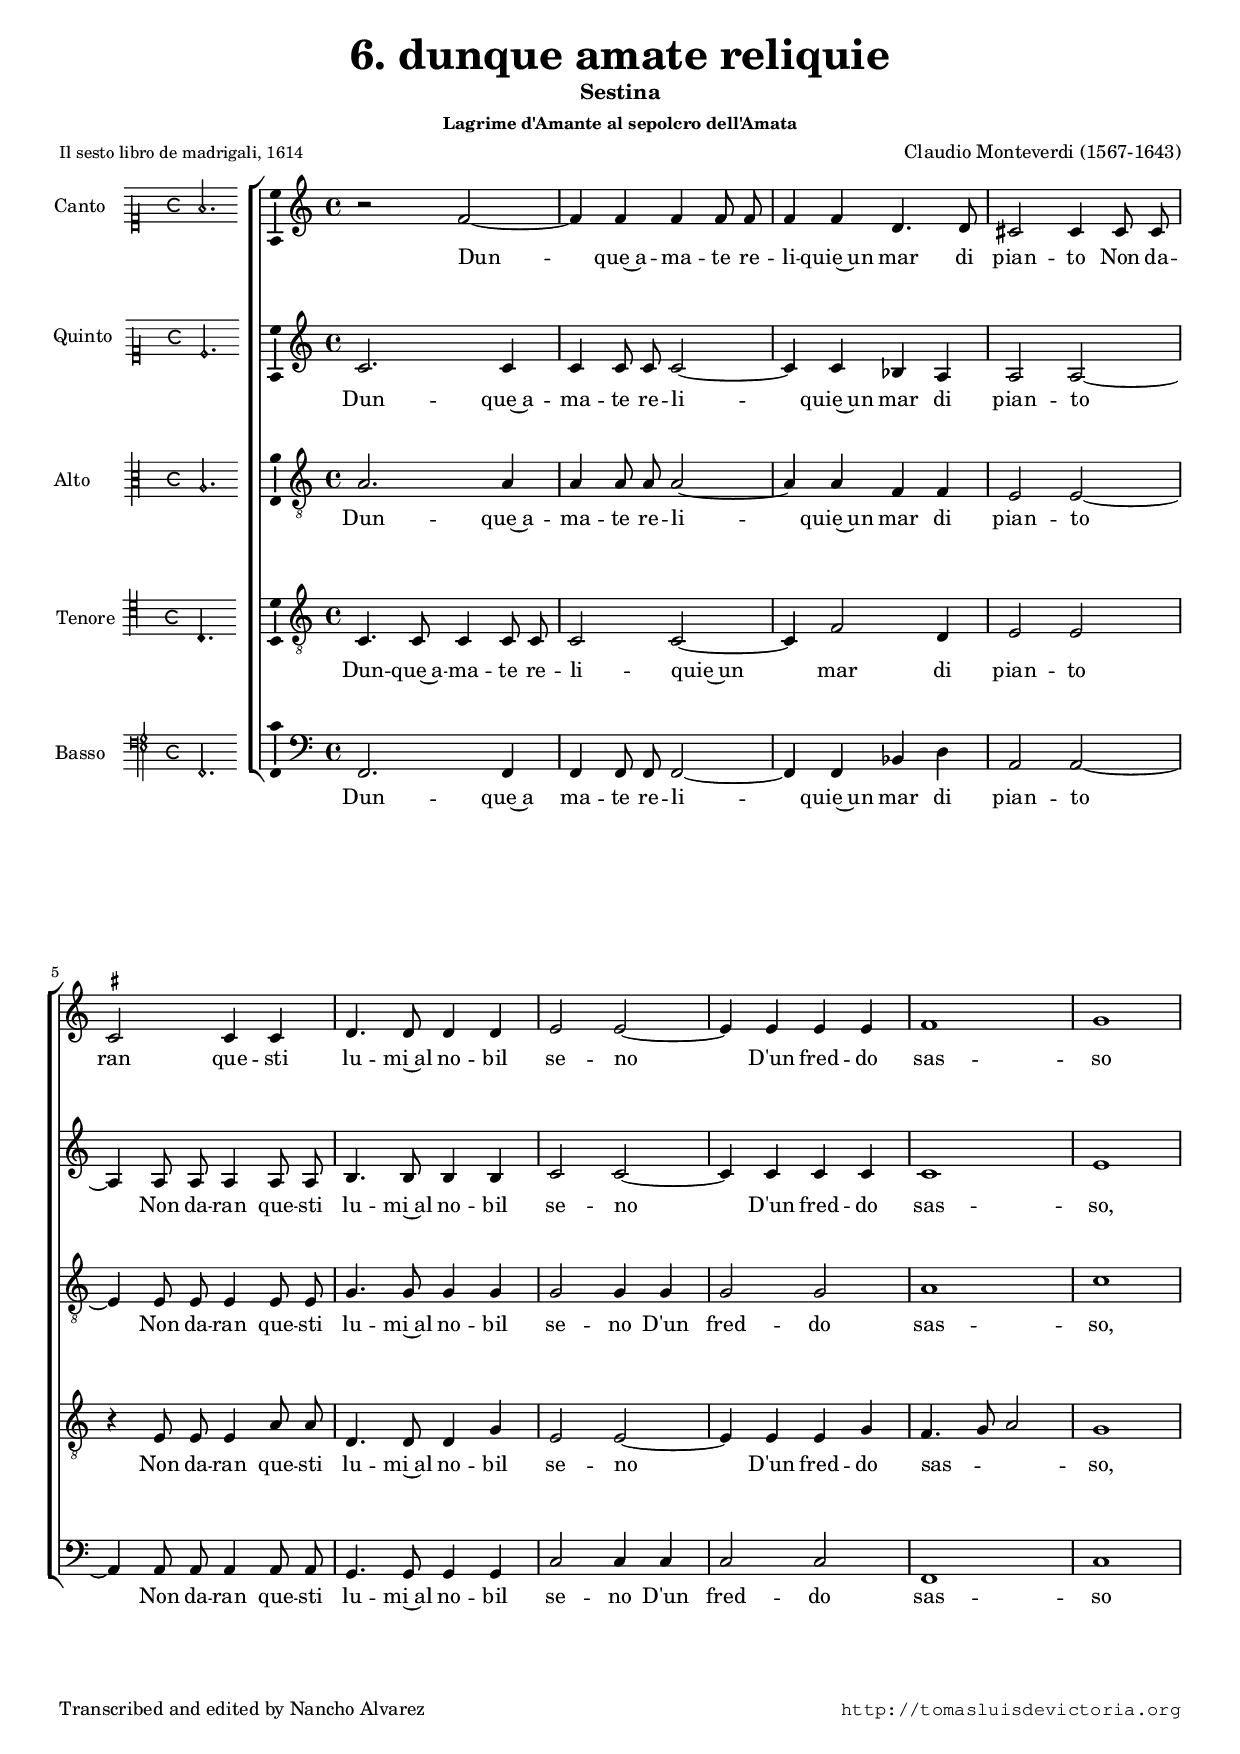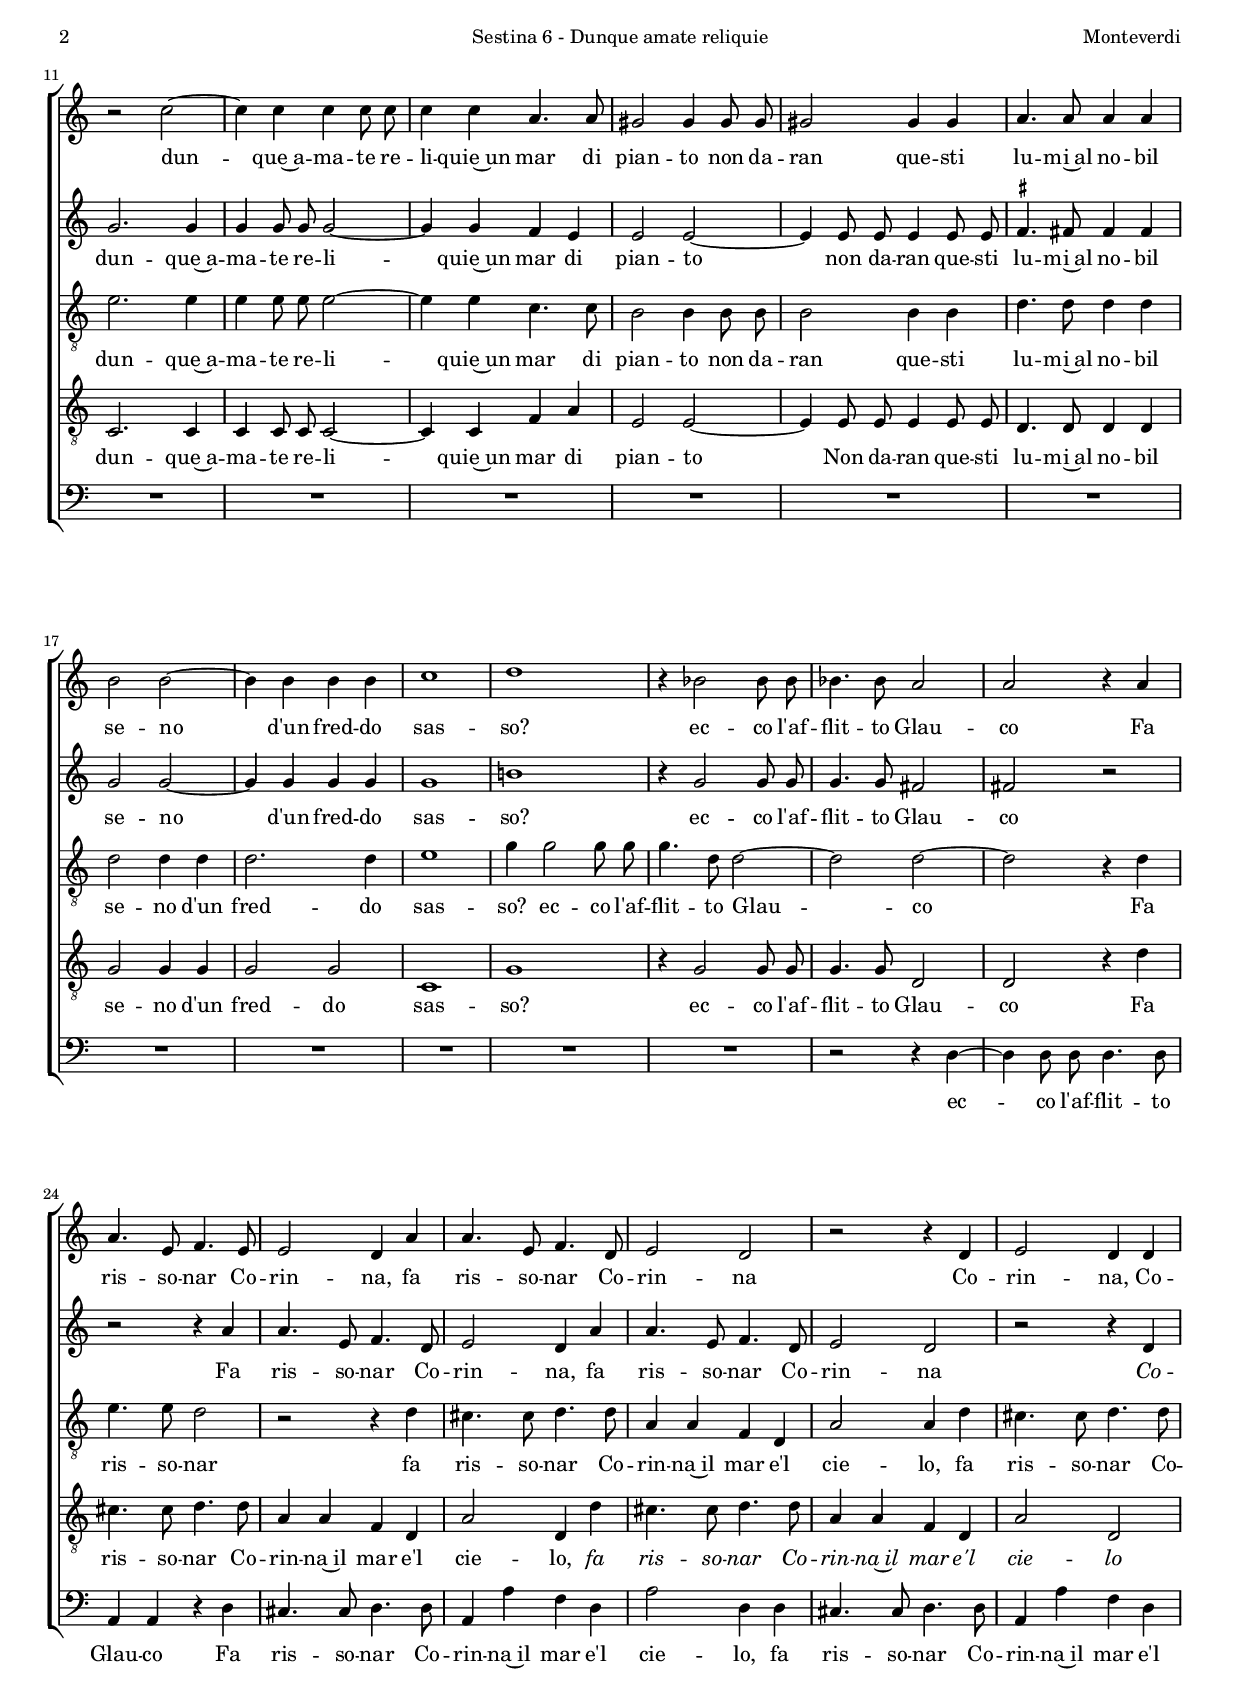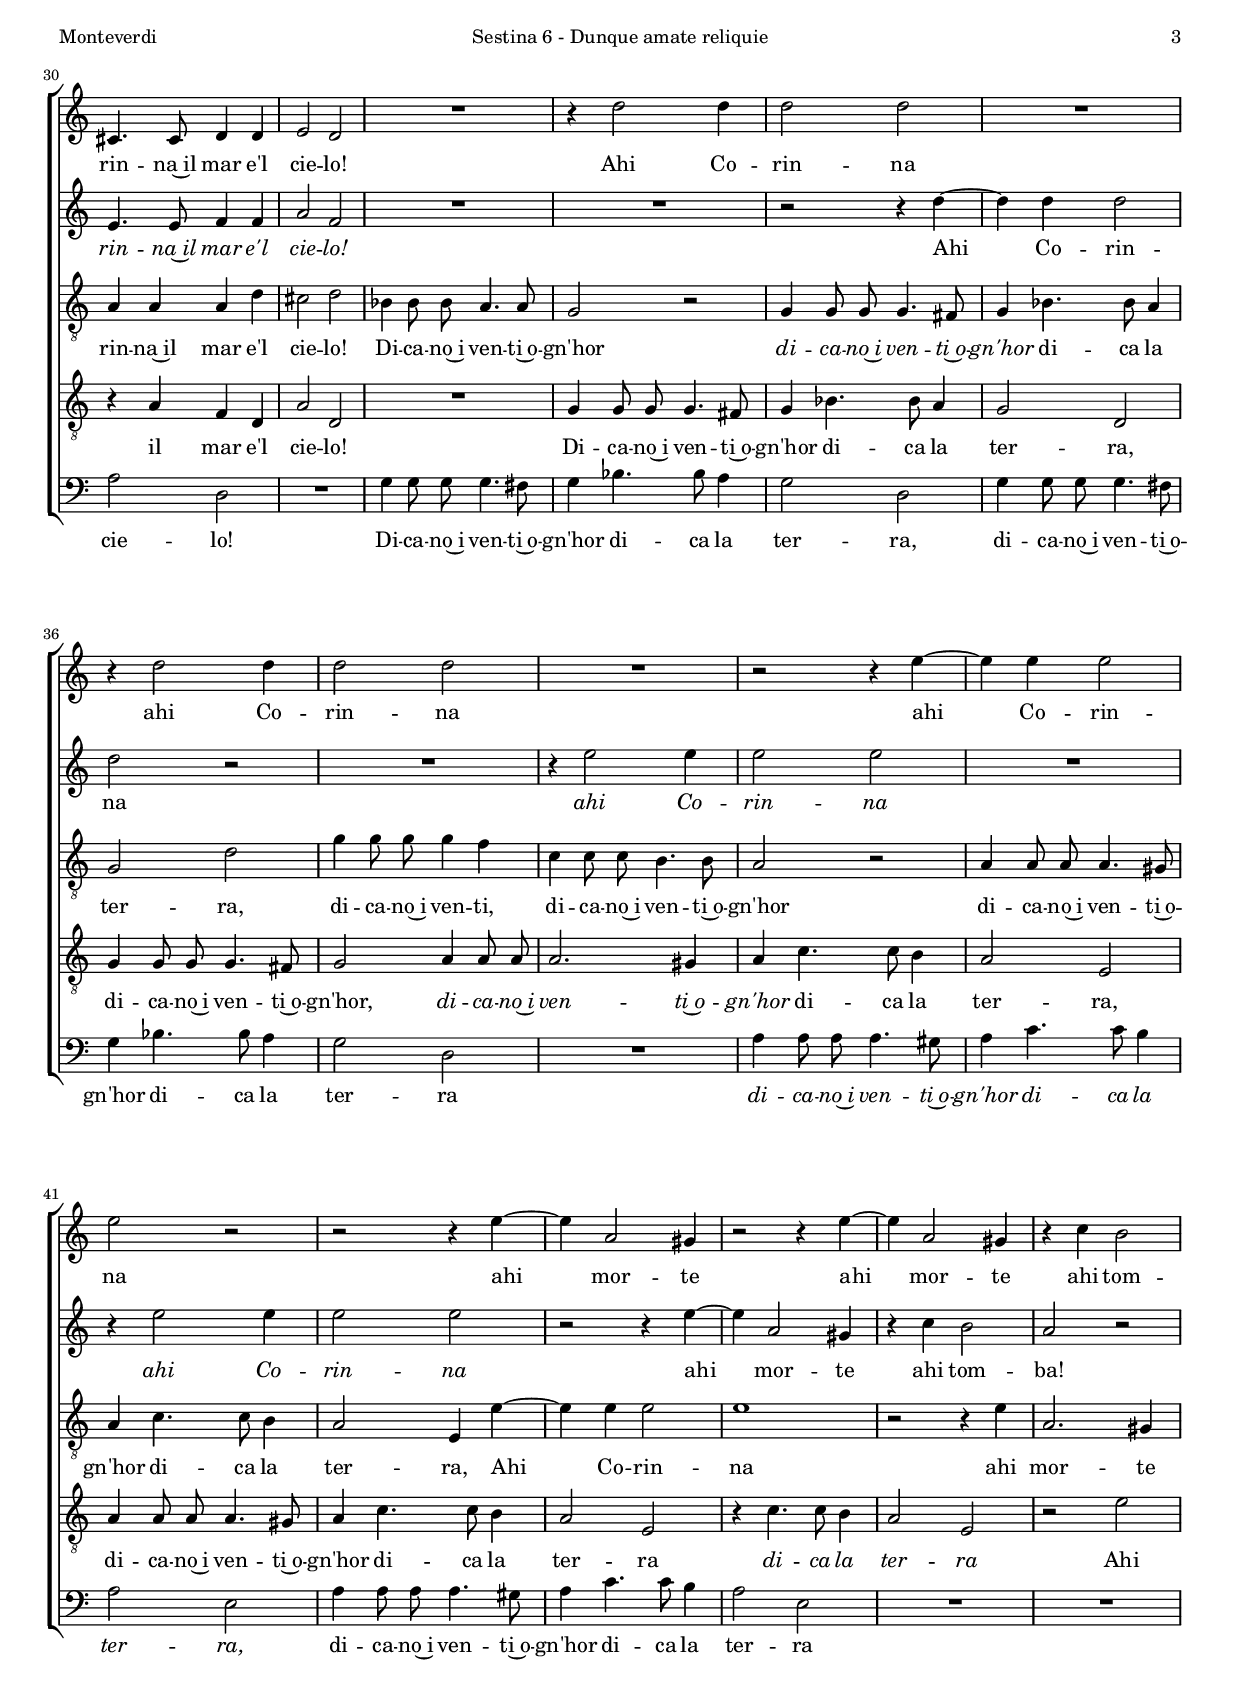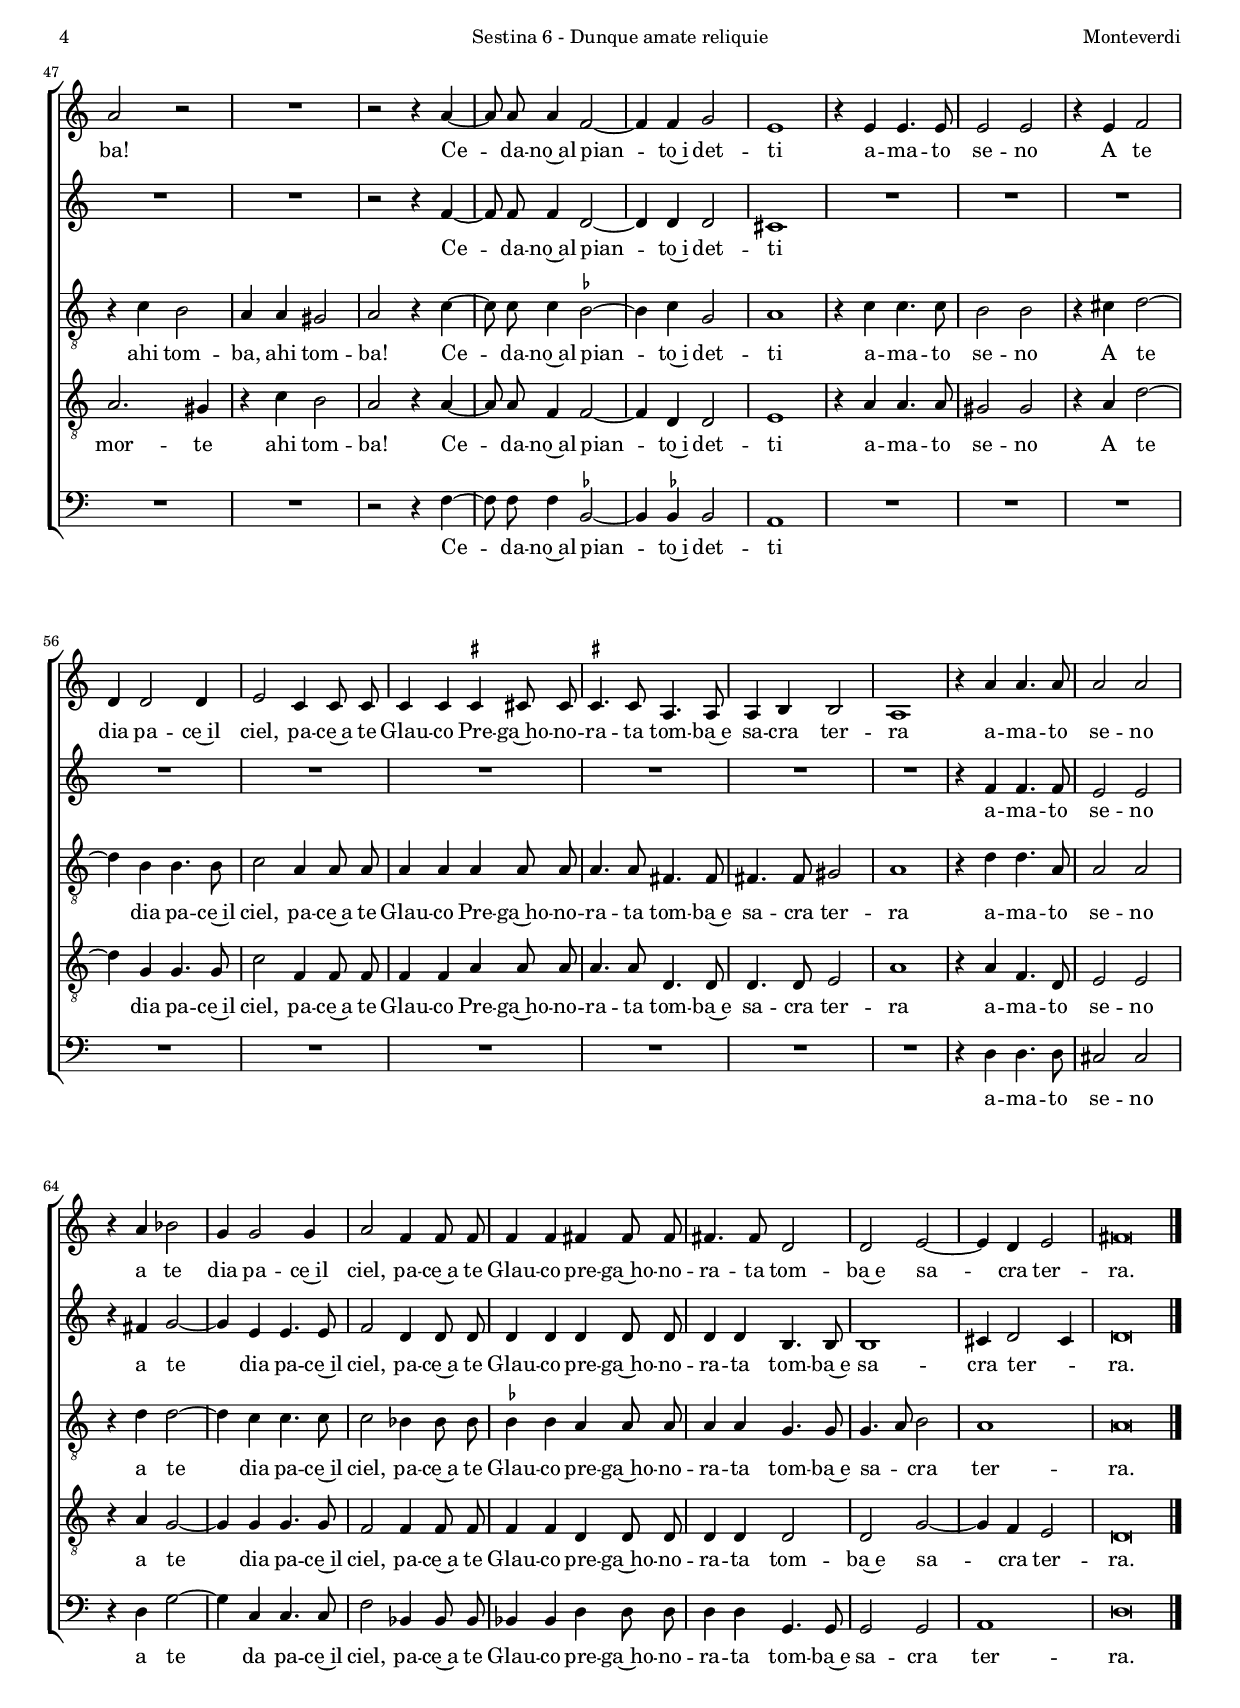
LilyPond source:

\version "2.18.0"

#(set-default-paper-size "a4")
#(set-global-staff-size 16.4)
#(ly:set-option 'point-and-click #f)
%mobile -s14.3 -i2.7

italicas=\override LyricText.font-shape = #'italic
rectas=\override LyricText.font-shape = #'upright
ss=\once \set suggestAccidentals = ##t
incipitwidth = 20
mtempo={\tempo 4 = 100}
mtempob={\tempo 4 = 50}

htitle="Sestina 6 - Dunque amate reliquie"
hcomposer="Monteverdi"

\header {
	title=\markup{\fontsize #3 "6. dunque amate reliquie"}
	subtitle="Sestina"
	subsubtitle=\markup{\column {"Lagrime d'Amante al sepolcro dell'Amata" }}
	composer="Claudio Monteverdi (1567-1643)"
        pdfauthor=\composer
	%opus="(-)"
	poet=\markup{\smaller "Il sesto libro de madrigali, 1614"} % Venecia, Ricciardo Amadino
    %poet=\markup{"Scipione Agnelli (1586-1653)"}
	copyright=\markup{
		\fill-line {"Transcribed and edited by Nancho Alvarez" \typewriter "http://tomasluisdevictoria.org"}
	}
%	tagline=""
}

% no incluyo la parte del continuo
% "Con is suo Basso continuo per poterli concertare nel Clavacembano, et altri Stromenti"
% es básicamente un basso seguente, con unas pocas indicaciones de cifrado


global={\key c \major \time 4/4  \skip 1*71 \bar "|."
}

cantus={
	r2 f' ~
	f'4 f' f' f'8 f'
	f'4 f' d'4. d'8
	cis'2 cis'4 cis'8 cis'
%5
	\ss cis'2 cis'4 cis'
	d'4. d'8 d'4 d'
	e'2 e' ~
	e'4 e' e' e'
	f'1
%10
	g' \break
	r2 c'' ~
	c''4 c'' c'' c''8 c''
	c''4 c'' a'4. a'8
	gis'2 gis'4 gis'8 gis'
%15
	gis'2 gis'4 gis'
	a'4. a'8 a'4 a'
	b'2 b' ~
	b'4 b' b'  b'
	c''1
%20
	d''
	r4 bes'2 bes'8 bes'
	bes'4. bes'8 a'2
	a' r4 a'
	a'4. e'8 f'4. e'8
%25
	e'2 d'4 a'
	a'4. e'8 f'4.  d'8
	e'2  d'
	r r4 d'
	e'2 d'4 d'
%30
	cis'4. cis'8 d'4 d'
	e'2 d'
	R1*4/4
	r4 d''2 d''4
	d''2 d''
%35
	R1*4/4
	r4 d''2 d''4
	d''2 d''
	R1*4/4
	r2 r4 e'' ~
%40
	e'' e'' e''2
	e'' r
	r r4 e'' ~
	e'' a'2 gis'4
	r2 r4 e'' ~
%45
	e'' a'2 gis'4
	r c'' b'2
	a' r
	R1*4/4
	r2 r4 a' ~
%50
	a'8 a' a'4 f'2 ~
	f'4 f' g'2
	e'1
	
	r4 e' e'4. e'8
	e'2 e'
%55
	r4 e' f'2
	d'4 d'2 d'4
	e'2 c'4 c'8 c'
	c'4 c' \ss cis' cis'!8 cis'
	\ss cis'4. cis'8 a4. a8
%60
	a4 b b2
	a1
	r4 a' a'4. a'8
	a'2 a'
	r4 a' bes'2
%65
	g'4 g'2 g'4
	a'2 f'4 f'8 f'
	f'4 f' fis' fis'8 fis'
	fis'4. fis'8 d'2
	d' e' ~
%70
	e'4 d' e'2
	fis'\breve*1/2
}

cantusdos={
	c'2. c'4
	c' c'8 c' c'2 ~
	c'4 c' bes a
	a2 a ~
%5
	a4 a8 a a4 a8 a
	b4. b8 b4 b
	c'2 c' ~
	c'4 c' c' c'
	c'1
%10
	e'
	g'2. g'4
	g' g'8 g' g'2 ~
	g'4 g' f' e'
	e'2 e' ~
%15
	e'4 e'8 e' e'4 e'8 e'
	\ss fis'4. fis'!8 fis'4 fis'
	g'2 g' ~
	g'4 g' g'  g'
	g'1
%20
	b'!
	r4 g'2 g'8 g'
	g'4. g'8 fis'2
	fis' r
	r r4 a'
%25
	a'4. e'8 f'4. d'8
	e'2 d'4  a'
	a'4. e'8 f'4. d'8
	e'2  d'
	r r4 d'
%30
	e'4. e'8 f'4 f'
	a'2 f'
	R1*4/4
	R1*4/4
	r2 r4 d'' ~
%35
	d'' d'' d''2
	d'' r
	R1*4/4
	r4 e''2 e''4
	e''2 e''
%40
	R1*4/4
	r4 e''2 e''4
	e''2 e''
	r r4 e'' ~
	e'' a'2 gis'4
%45
	r c'' b'2
	a' r
	R1*4/4
	R1*4/4
	r2 r4 f' ~
%50
	f'8 f' f'4 d'2 ~
	d'4 d' d'2
	cis'1
	R1*4/4
	R1*4/4
%55
	R1*4/4
	R1*4/4
	R1*4/4
	R1*4/4
	R1*4/4
%60
	R1*4/4
	R1*4/4
	r4 f' f'4. f'8
	e'2 e'
	r4 fis' g'2 ~
%65
	g'4 e' e'4. e'8
	f'2 d'4 d'8 d'
	d'4 d' d' d'8 d'
	d'4 d' b4. b8
	b1
%70
	cis'4 d'2 cis'4
	d'\breve*1/2
}

altus={
	a2. a4
	a a8 a a2 ~
	a4 a f f
	e2 e ~
%5
	e4 e8 e e4 e8 e
	g4. g8 g4 g
	g2 g4 g
	g2 g
	a1
%10
	c'
	e'2. e'4
	e' e'8 e' e'2 ~
	e'4 e' c'4. c'8
	b2 b4 b8 b
%15
	b2 b4 b
	d'4. d'8 d'4 d'
	d'2 d'4 d'
	d'2.  d'4
	e'1
%20
	g'4 g'2 g'8  g'
	g'4. d'8 d'2 ~
	d' d' ~
	d' r4 d'
	e'4. e'8 d'2
%25
	r r4 d'
	cis'4. cis'8 d'4.  d'8
	a4 a f d
	a2  a4 d'
	cis'4. cis'8 d'4. d'8
%30
	a4 a a d'
	cis'2 d'
	bes4 bes8 bes a4. a8
	g2 r
	g4 g8 g g4. fis8
%35
	g4 bes4. bes8 a4
	g2 d'
	g'4 g'8 g' g'4 f'
	c' c'8 c' b4. b8
	a2 r
%40
	a4 a8 a a4. gis8
	a4 c'4. c'8 b4
	a2 e4 e' ~
	e' e' e'2
	e'1
%45
	r2 r4 e'
	a2. gis4
	r c' b2
	a4 a gis2
	a r4 c' ~
%50
	c'8 c' c'4 \ss bes2 ~
	bes4 c' g2
	a1
	r4 c' c'4. c'8
	b2 b
%55
	r4 cis' d'2 ~
	d'4 b b4. b8
	c'2 a4 a8 a
	a4 a a a8 a
	a4. a8 fis4. fis8
%60
	fis4. fis8 gis2
	a1
	r4 d' d'4. a8
	a2 a
	r4 d' d'2 ~
%65
	d'4 c' c'4. c'8
	c'2 bes4 bes8 bes
	\ss bes4 bes a a8 a
	a4 a g4. g8
	g4. a8 b2
%70
	a1
	a\breve*1/2
}

tenor={
	c4. c8 c4 c8 c
	c2 c ~
	c4 f2 d4
	e2 e
%5
	r4 e8 e e4 a8 a
	d4. d8 d4 g
	e2 e ~
	e4 e e g
	f4. g8 a2
%10
	g1
	c2. c4
	c c8 c c2 ~
	c4 c f a
	e2 e ~
%15
	e4 e8 e e4 e8 e
	d4. d8 d4 d
	g2 g4 g
	g2  g
	c1
%20
	g
	r4 g2 g8 g
	g4. g8 d2
	d r4 d'
	cis'4. cis'8 d'4. d'8
%25
	a4 a f d
	a2 d4  d'
	cis'4. cis'8 d'4. d'8
	a4  a f d
	a2 d
%30
	r4 a f d
	a2 d
	R1*4/4
	g4 g8 g g4. fis8
	g4 bes4. bes8 a4
%35
	g2 d
	g4 g8 g g4. fis8
	g2 a4 a8 a
	a2. gis4
	a c'4. c'8 b4
%40
	a2 e
	a4 a8 a a4. gis8
	a4 c'4. c'8 b4
	a2 e
	r4 c'4. c'8 b4
%45
	a2 e
	r e'
	a2. gis4
	r c' b2
	a r4 a ~
%50
	a8 a f4 f2 ~
	f4 d d2
	e1
	r4 a a4. a8
	gis2 gis
%55
	r4 a d'2 ~
	d'4 g g4. g8
	c'2 f4 f8 f
	f4 f a a8 a
	a4. a8 d4. d8
%60
	d4. d8 e2
	a1
	r4 a f4. d8
	e2 e
	r4 a g2 ~
%65
	g4 g g4. g8
	f2 f4 f8 f
	f4 f d d8 d
	d4 d d2
	d g ~
%70
	g4 f e2
	d\breve*1/2
}

bassus={
	f,2. f,4
	f, f,8 f, f,2 ~
	f,4 f, bes, d
	a,2 a, ~
%5
	a,4 a,8 a, a,4 a,8 a,
	g,4. g,8 g,4 g,
	c2 c4 c
	c2 c
	f,1
%10
	c
	R1*4/4
	R1*4/4
	R1*4/4
	R1*4/4
%15
	R1*4/4
	R1*4/4
	R1*4/4
	R1*4/4
	R1*4/4
%20
	R1*4/4
	R1*4/4
	r2 r4 d ~
	d d8 d d4. d8
	a,4 a, r d
%25
	cis4. cis8 d4. d8
	a,4 a f  d
	a2 d4 d
	cis4.  cis8 d4. d8
	a,4 a f d
%30
	a2 d
	R1*4/4
	g4 g8 g g4. fis8
	g4 bes4. bes8 a4
	g2 d
%35
	g4 g8 g g4. fis8
	g4 bes4. bes8 a4
	g2 d
	R1*4/4
	a4 a8 a a4. gis8
%40
	a4 c'4. c'8 b4
	a2 e
	a4 a8 a a4. gis8
	a4 c'4. c'8 b4
	a2 e
%45
	R1*4/4
	R1*4/4
	R1*4/4
	R1*4/4
	r2 r4 f ~
%50
	f8 f f4 \ss bes,2 ~
	bes,4 \ss bes, bes,2
	a,1
	R1*4/4
	R1*4/4
%55
	R1*4/4
	R1*4/4
	R1*4/4
	R1*4/4
	R1*4/4
%60
	R1*4/4
	R1*4/4
	r4 d d4. d8
	cis2 cis
	r4 d g2 ~
%65
	g4 c c4. c8
	f2 bes,4 bes,8 bes,
	bes,4 bes, d d8 d
	d4 d g,4. g,8
	g,2 g,
%70
	a,1
	d\breve*1/2
}

textocantus=\lyricmode{
Dun -- _ que~a -- ma -- te re -- li -- quie~un mar di pian -- to 
Non da -- ran que -- sti lu -- mi~al no -- bil se -- no _
D'un fred -- do sas -- so
dun -- _ que~a -- ma -- te re -- li -- quie~un mar di pian -- to non da -- ran 
que -- sti lu -- mi~al no -- bil se -- no _
d'un fred -- do sas -- so?
ec -- co l'af -- flit -- to Glau -- co
Fa ris -- so -- nar Co -- rin -- na, 
fa ris -- so -- nar Co -- rin -- na
Co -- rin -- na,
Co -- rin -- na~il mar e'l cie -- lo!
Ahi Co -- rin -- na
ahi Co -- rin -- na
ahi _ Co -- rin -- na
ahi _ mor -- te
ahi _ mor -- te
ahi tom -- ba!

Ce -- _ da -- no~al pian -- _ to~i det -- ti
a -- ma -- to se -- no
A te dia pa -- ce~il ciel, pa -- ce~a te
Glau -- co Pre -- ga~ho -- no -- ra -- ta
tom -- ba~e sa -- cra ter -- ra
a -- ma -- to se -- no
a te dia pa -- ce~il ciel, pa -- ce~a te Glau -- co 
pre -- ga~ho -- no -- ra -- ta tom -- ba~e sa -- _ cra ter -- ra.
}

textocantusdos=\lyricmode{
Dun -- que~a -- ma -- te re -- li -- _ quie~un mar di pian -- to _
Non da -- ran que -- sti lu -- mi~al no -- bil se -- no _
D'un fred -- do sas -- so,
dun -- que~a -- ma -- te re -- li -- _ quie~un mar di pian -- to _
non da -- ran que -- sti lu -- mi~al no -- bil se -- no _
d'un fred -- do sas -- so?
ec -- co l'af -- flit -- to Glau -- co % Gluco
Fa ris -- so -- nar Co -- rin -- na, 
fa ris -- so -- nar Co -- rin -- na
\italicas
Co -- rin -- na~il mar e'l cie -- lo!
%fa ris -- so -- nar Co -- rin -- na
\rectas
Ahi _ Co -- rin -- na
\italicas
ahi Co -- rin -- na
ahi Co -- rin -- na
\rectas
ahi _ mor -- te
ahi tom -- ba!

Ce -- _ da -- no~al pian -- _ to~i det -- ti
a -- ma -- to se -- no
a te _ dia pa -- ce~il ciel, pa -- ce~a te Glau -- co % pac'a
pre -- ga~ho -- no -- ra -- ta tom -- ba~e
sa -- cra ter -- _ ra.
}

textoaltus=\lyricmode{
Dun -- que~a -- ma -- te re -- li -- _ quie~un mar di pian -- to _
Non da -- ran que -- sti lu -- mi~al no -- bil se -- no 
D'un fred -- do sas -- so,
dun -- que~a -- ma -- te re -- li -- _ quie~un mar di pian -- to non da -- ran
que -- sti lu -- mi~al no -- bil se -- no 
d'un fred -- do sas -- so?
ec -- co l'af -- flit -- to Glau -- _ co _
Fa ris -- so -- nar
fa ris -- so -- nar
Co -- rin -- na~il mar e'l cie -- lo,
fa ris -- so -- nar Co -- rin -- na~il mar e'l cie -- lo!
Di -- ca -- no~i ven -- ti~o -- gn'hor
\italicas
di -- ca -- no~i ven -- ti~o -- gn'hor
\rectas
di -- ca la ter -- ra,
di -- ca -- no~i ven -- ti,
di -- ca -- no~i ven -- ti~o -- gn'hor
di -- ca -- no~i ven -- ti~o -- gn'hor 
di -- ca la ter -- ra, 
Ahi _ Co -- rin -- na
ahi mor -- te
ahi tom -- ba,
ahi tom -- ba!

Ce -- _ da -- no~al pian -- _ to~i det -- ti
a -- ma -- to se -- no
A te _ dia pa -- ce~il ciel, pa -- ce~a te Glau -- co 
Pre -- ga~ho -- no -- ra -- ta tom -- ba~e sa -- cra ter -- ra
a -- ma -- to se -- no
a te _ dia pa -- ce~il ciel,
pa -- ce~a te Glau -- co
pre -- ga~ho -- no -- ra -- ta
tom -- ba~e sa -- _ cra ter -- ra.
}

textotenor=\lyricmode{
Dun -- que~a -- ma -- te re -- li -- quie~un _ mar di pian -- to
Non da -- ran que -- sti lu -- mi~al no -- bil se -- no _
D'un fred -- do sas -- _ _ so,
dun -- que~a -- ma -- te re -- li -- _ quie~un mar di pian -- to _
Non da -- ran que -- sti lu -- mi~al no -- bil se -- no 
d'un fred -- do sas -- so?
ec -- co l'af -- flit -- to Glau -- co
Fa ris -- so -- nar Co -- rin -- na~il mar e'l cie -- lo,
\italicas
fa ris -- so -- nar Co -- rin -- na~il mar e'l cie -- lo
\rectas
il mar e'l cie -- lo!
Di -- ca -- no~i ven -- ti~o -- gn'hor di -- ca la ter -- ra,
di -- ca -- no~i ven -- ti~o -- gn'hor,
\italicas
di -- ca -- no~i ven -- ti~o -- gn'hor
\rectas
di -- ca la ter -- ra,
di -- ca -- no~i ven -- ti~o -- gn'hor di -- ca la ter -- ra
\italicas
di -- ca la ter -- ra
\rectas
Ahi mor -- te
ahi tom -- ba!

Ce -- _ da -- no~al pian -- _ to~i det -- ti
a -- ma -- to se -- no
A te _ dia pa -- ce~il ciel, pa -- ce~a te Glau -- co % pac'a
Pre -- ga~ho -- no -- ra -- ta tom -- ba~e sa -- cra ter -- ra
a -- ma -- to se -- no
a te _ dia pa -- ce~il ciel, pa -- ce~a te Glau -- co 
pre -- ga~ho -- no -- ra -- ta
tom -- ba~e sa -- _ cra ter -- ra.
}

textobassus=\lyricmode{
Dun -- que~a ma -- te re -- li -- _ quie~un mar di pian -- to _
Non da -- ran que -- sti lu -- mi~al no -- bil se -- no 
D'un fred -- do sas -- so
ec -- _ co l'af -- flit -- to Glau -- co
Fa ris -- so -- nar Co -- rin -- na~il mar e'l cie -- lo, 
fa ris -- so -- nar Co -- rin -- na~il mar e'l cie -- lo!
Di -- ca -- no~i ven -- ti~o -- gn'hor di -- ca la ter -- ra,
di -- ca -- no~i ven -- ti~o -- gn'hor di -- ca la ter -- ra
\italicas
di -- ca -- no~i ven -- ti~o -- gn'hor di -- ca la ter -- ra,
\rectas
di -- ca -- no~i ven -- ti~o -- gn'hor di -- ca la ter -- ra
Ce -- _ da -- no~al pian -- _ to~i det -- ti
a -- ma -- to se -- no
a te _ da pa -- ce~il ciel, pa -- ce~a te Glau -- co
pre -- ga~ho -- no -- ra -- ta tom -- ba~e sa -- cra ter -- ra.
}


incipitcantus=\markup{
	\score{
		{ 
		\set Staff.instrumentName="Canto   "
		\override NoteHead.style = #'neomensural
		\override Staff.TimeSignature.style = #'neomensural
		\cadenzaOn 
		\clef "petrucci-c1"
		\key c \major
		\time 4/4
                f'2.
		} 

	\layout { line-width=\incipitwidth indent = 0 }
	}
}

incipitcantusdos=\markup{
	\score{
		{ 
		\set Staff.instrumentName="Quinto  "
		\override NoteHead.style = #'neomensural
		\override Staff.TimeSignature.style = #'neomensural
		\cadenzaOn 
		\clef "petrucci-c1"
		\key c \major
		\time 4/4
                c'2.
		} 

	\layout { line-width=\incipitwidth indent = 0 }
	}
}

incipitaltus=\markup{
	\score{
		{ 
		\set Staff.instrumentName="Alto      "
		\override NoteHead.style = #'neomensural 
		\override Staff.TimeSignature.style = #'neomensural
		\cadenzaOn 
		\clef "petrucci-c3"
		\key c \major
		\time 4/4
                a2.
		} 
	\layout { line-width=\incipitwidth indent = 0 }
	}
}


incipittenor=\markup{
	\score{
		{ 
		\set Staff.instrumentName="Tenore "
		\override NoteHead.style = #'neomensural 
		\override Staff.TimeSignature.style = #'neomensural
		\cadenzaOn 
		\clef "petrucci-c4"
		\key c \major
		\time 4/4
                c4.*2
		} 
	\layout { line-width=\incipitwidth indent=0 }
	}
}

incipitbassus=\markup{
	\score{
		{ 
		\set Staff.instrumentName="Basso   "
		\override NoteHead.style = #'neomensural
		\override Staff.TimeSignature.style = #'neomensural
		\cadenzaOn 
		\clef "petrucci-f4"
		\key c \major
		\time 4/4
                f,2.
		} 
	\layout { line-width=\incipitwidth indent = 0 }
	}
}

%\layout {
%       \context {\Voice
%               \remove Ligature~bracket_engraver
%               \consists Mensural_ligature~engraver
%       }
%       line-width=\incipitwidth
%       indent = 0
%}

\score {\transpose c' c'{
\new ChoirStaff<<

	\new Staff <<\global
	\new Voice="v1" {
		\set Staff.instrumentName=\incipitcantus
		\clef "treble"
		\cantus }
	\new Lyrics \lyricsto "v1" {\textocantus }
	>>
	
        \new Staff <<\global
	\new Voice="v5" {
		\set Staff.instrumentName=\incipitcantusdos
		\clef "treble"
		\cantusdos }
	\new Lyrics \lyricsto "v5" {\textocantusdos }
	>>
	
	\new Staff <<\global
	\new Voice="v2" {
		\set Staff.instrumentName=\incipitaltus
		\clef "G_8"
		\altus }
	\new Lyrics \lyricsto "v2" {\textoaltus }
	>>
	
	\new Staff <<\global
	\new Voice="v3" {
		\set Staff.instrumentName=\incipittenor
		\clef "G_8"
		\tenor }
	\new Lyrics \lyricsto "v3" {\textotenor }
	>>

	\new Staff <<\global
	\new Voice="v4" {
		\set Staff.instrumentName=\incipitbassus
		\clef "bass"
		\bassus }
	\new Lyrics \lyricsto "v4" {\textobassus }
	>>
	
>>

	} % transpose

\layout{ 
	\context {\Lyrics 
		\override VerticalAxisGroup.staff-affinity = #UP
		\override VerticalAxisGroup.nonstaff-relatedstaff-spacing =
			#'((basic-distance . 0) (minimum-distance . 0) (padding . 1))
		\override LyricText.font-size = #1.2
		\override LyricHyphen.minimum-distance = #0.5
	}
	\context {\Score 
		tempoHideNote = ##t
		\override BarNumber.padding = #2 
	}
	\context {\Voice 
		melismaBusyProperties = #'()
		autoBeaming = ##f
	}
	\context {\Staff 
                %\RemoveEmptyStaves
                %\override VerticalAxisGroup.remove-first = ##t
		\override VerticalAxisGroup.staff-staff-spacing =
			#'((basic-distance . 11) (minimum-distance . 0) (padding . 1))
		\consists Ambitus_engraver 
		\override LigatureBracket.padding = #1
	}
}

%\midi { \mtempo }

}


\paper{
	evenHeaderMarkup=\markup  \fill-line { \fromproperty #'page:page-number-string \htitle \hcomposer }
	oddHeaderMarkup= \markup  \fill-line { \on-the-fly #not-first-page \hcomposer \on-the-fly #not-first-page \htitle \on-the-fly #not-first-page \fromproperty #'page:page-number-string }
	%system-count=20
	%page-count = 8
	ragged-last-bottom = ##f
	indent=3.4\cm
	system-system-spacing =
	#'((basic-distance . 21) (minimum-distance . 0) (padding . 5))
	top-system-spacing = % header
	#'((basic-distance . 10) (minimum-distance . 0) (padding . 0))
	last-bottom-spacing = % footer
	#'((basic-distance . 13) (minimum-distance . 0) (padding . 0))
	markup-system-spacing.padding = #1.5
}
